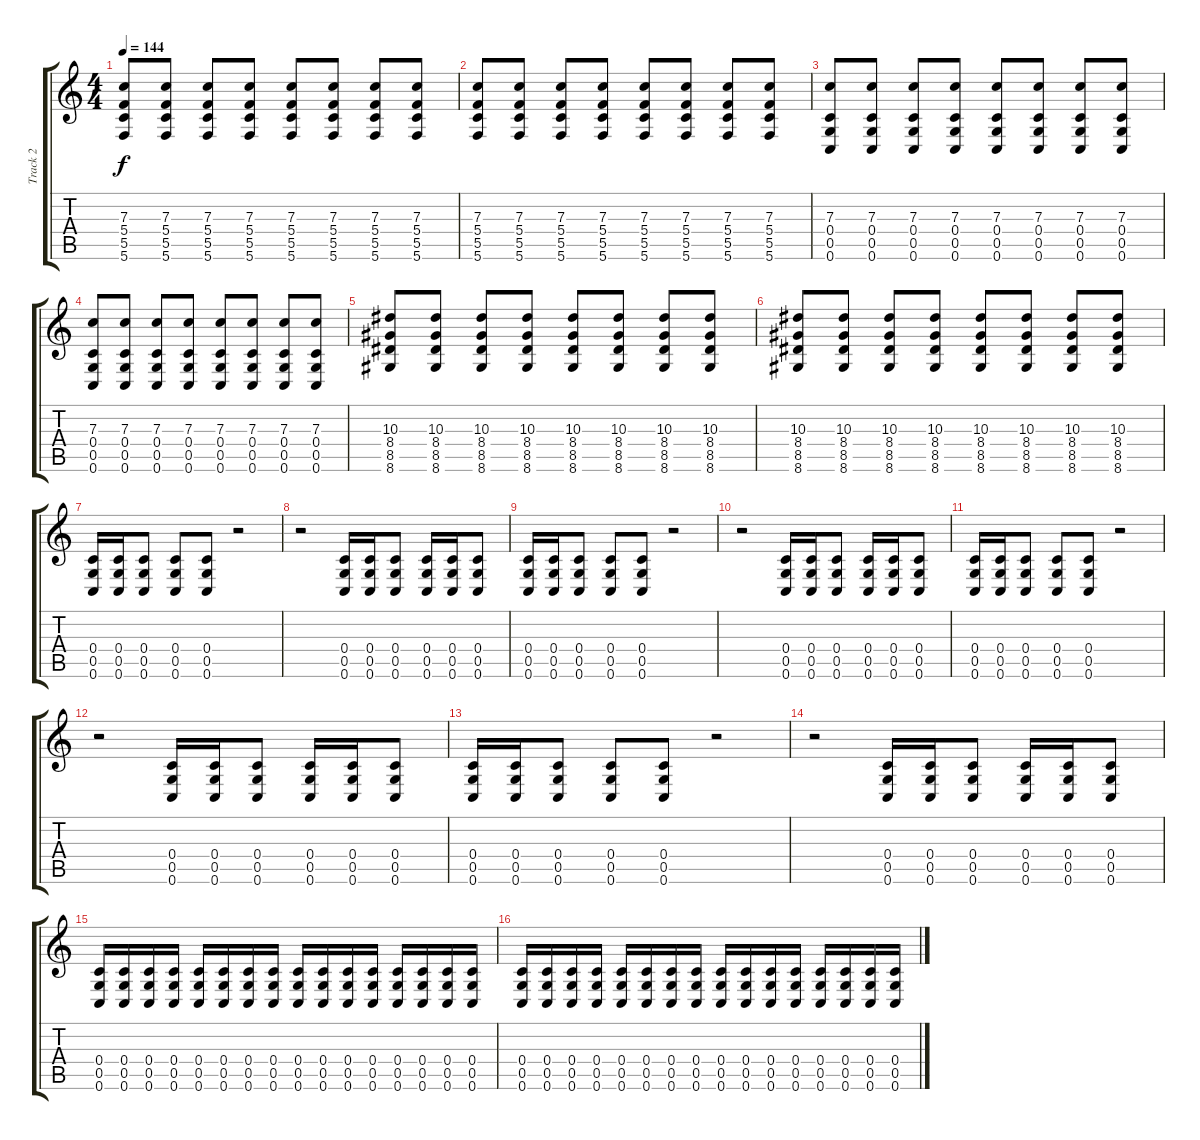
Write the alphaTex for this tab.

\track ("Track 2" "Track 2") {instrument electricguitarjazz}
\staff {score tabs}
\tuning (D4 A3 F3 C3 G2 C2) {hide}
\ts (4 4)
\tempo 144
\clef g2
\ks c
(7.3 5.4 5.5 5.6).8{dy f} (7.3 5.4 5.5 5.6).8 (7.3 5.4 5.5 5.6).8 (7.3 5.4 5.5 5.6).8 (7.3 5.4 5.5 5.6).8 (7.3 5.4 5.5 5.6).8 (7.3 5.4 5.5 5.6).8 (7.3 5.4 5.5 5.6).8 |
(7.3 5.4 5.5 5.6).8 (7.3 5.4 5.5 5.6).8 (7.3 5.4 5.5 5.6).8 (7.3 5.4 5.5 5.6).8 (7.3 5.4 5.5 5.6).8 (7.3 5.4 5.5 5.6).8 (7.3 5.4 5.5 5.6).8 (7.3 5.4 5.5 5.6).8 |
(7.3 0.4 0.5 0.6).8 (7.3 0.4 0.5 0.6).8 (7.3 0.4 0.5 0.6).8 (7.3 0.4 0.5 0.6).8 (7.3 0.4 0.5 0.6).8 (7.3 0.4 0.5 0.6).8 (7.3 0.4 0.5 0.6).8 (7.3 0.4 0.5 0.6).8 |
(7.3 0.4 0.5 0.6).8 (7.3 0.4 0.5 0.6).8 (7.3 0.4 0.5 0.6).8 (7.3 0.4 0.5 0.6).8 (7.3 0.4 0.5 0.6).8 (7.3 0.4 0.5 0.6).8 (7.3 0.4 0.5 0.6).8 (7.3 0.4 0.5 0.6).8 |
(10.3 8.4 8.5 8.6).8 (10.3 8.4 8.5 8.6).8 (10.3 8.4 8.5 8.6).8 (10.3 8.4 8.5 8.6).8 (10.3 8.4 8.5 8.6).8 (10.3 8.4 8.5 8.6).8 (10.3 8.4 8.5 8.6).8 (10.3 8.4 8.5 8.6).8 |
(10.3 8.4 8.5 8.6).8 (10.3 8.4 8.5 8.6).8 (10.3 8.4 8.5 8.6).8 (10.3 8.4 8.5 8.6).8 (10.3 8.4 8.5 8.6).8 (10.3 8.4 8.5 8.6).8 (10.3 8.4 8.5 8.6).8 (10.3 8.4 8.5 8.6).8 |
(0.4 0.5 0.6).16 (0.4 0.5 0.6).16 (0.4 0.5 0.6).8 (0.4 0.5 0.6).8 (0.4 0.5 0.6).8 r.2 |
r.2 (0.4 0.5 0.6).16 (0.4 0.5 0.6).16 (0.4 0.5 0.6).8 (0.4 0.5 0.6).16 (0.4 0.5 0.6).16 (0.4 0.5 0.6).8 |
(0.4 0.5 0.6).16 (0.4 0.5 0.6).16 (0.4 0.5 0.6).8 (0.4 0.5 0.6).8 (0.4 0.5 0.6).8 r.2 |
r.2 (0.4 0.5 0.6).16 (0.4 0.5 0.6).16 (0.4 0.5 0.6).8 (0.4 0.5 0.6).16 (0.4 0.5 0.6).16 (0.4 0.5 0.6).8 |
(0.4 0.5 0.6).16 (0.4 0.5 0.6).16 (0.4 0.5 0.6).8 (0.4 0.5 0.6).8 (0.4 0.5 0.6).8 r.2 |
r.2 (0.4 0.5 0.6).16 (0.4 0.5 0.6).16 (0.4 0.5 0.6).8 (0.4 0.5 0.6).16 (0.4 0.5 0.6).16 (0.4 0.5 0.6).8 |
(0.4 0.5 0.6).16 (0.4 0.5 0.6).16 (0.4 0.5 0.6).8 (0.4 0.5 0.6).8 (0.4 0.5 0.6).8 r.2 |
r.2 (0.4 0.5 0.6).16 (0.4 0.5 0.6).16 (0.4 0.5 0.6).8 (0.4 0.5 0.6).16 (0.4 0.5 0.6).16 (0.4 0.5 0.6).8 |
(0.4 0.5 0.6).16 (0.4 0.5 0.6).16 (0.4 0.5 0.6).16 (0.4 0.5 0.6).16 (0.4 0.5 0.6).16 (0.4 0.5 0.6).16 (0.4 0.5 0.6).16 (0.4 0.5 0.6).16 (0.4 0.5 0.6).16 (0.4 0.5 0.6).16 (0.4 0.5 0.6).16 (0.4 0.5 0.6).16 (0.4 0.5 0.6).16 (0.4 0.5 0.6).16 (0.4 0.5 0.6).16 (0.4 0.5 0.6).16 |
(0.4 0.5 0.6).16 (0.4 0.5 0.6).16 (0.4 0.5 0.6).16 (0.4 0.5 0.6).16 (0.4 0.5 0.6).16 (0.4 0.5 0.6).16 (0.4 0.5 0.6).16 (0.4 0.5 0.6).16 (0.4 0.5 0.6).16 (0.4 0.5 0.6).16 (0.4 0.5 0.6).16 (0.4 0.5 0.6).16 (0.4 0.5 0.6).16 (0.4 0.5 0.6).16 (0.4 0.5 0.6).16 (0.4 0.5 0.6).16
